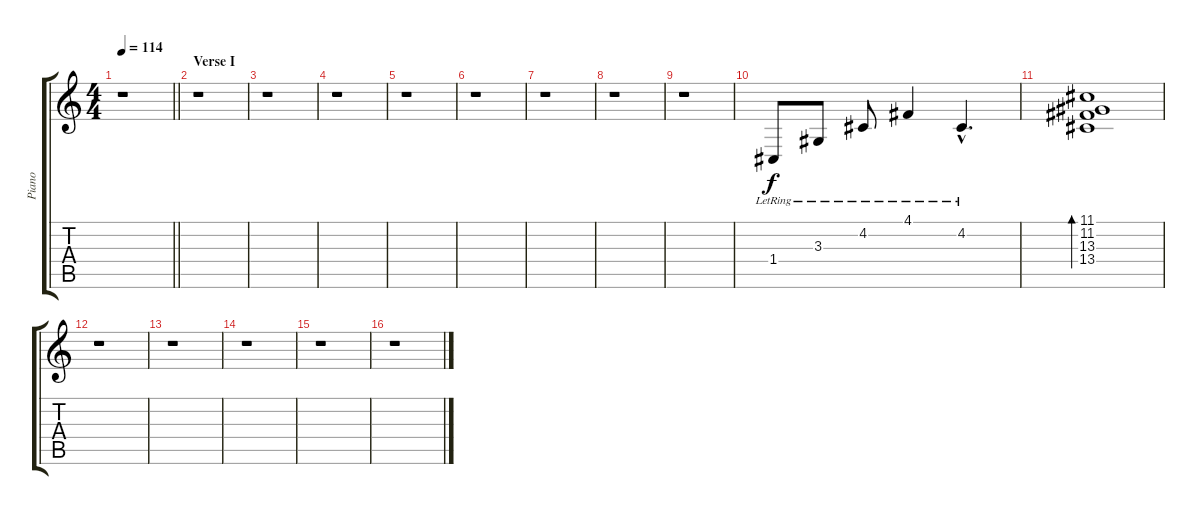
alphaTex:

\track ("Piano" "Piano") {instrument electricgrandpiano}
\staff {score tabs}
\tuning (D4 A3 F3 C3 G2 D2) {hide}
\ts (4 4)
\tempo 114
\clef g2
\barLineRight lightlight
\ks c
r.1{dy f} |
\section ("" "Verse I")
r.1 |
r.1 |
r.1 |
r.1 |
r.1 |
r.1 |
r.1 |
r.1 |
1.4{lr}.8{balance 4} 3.3{lr}.8 4.2{lr}.8 4.1{lr}.4 4.2{hac lr}.4{d} |
(11.1 11.2 13.3 13.4).1{bd 120 balance 12} |
r.1 |
r.1 |
r.1 |
r.1 |
r.1
